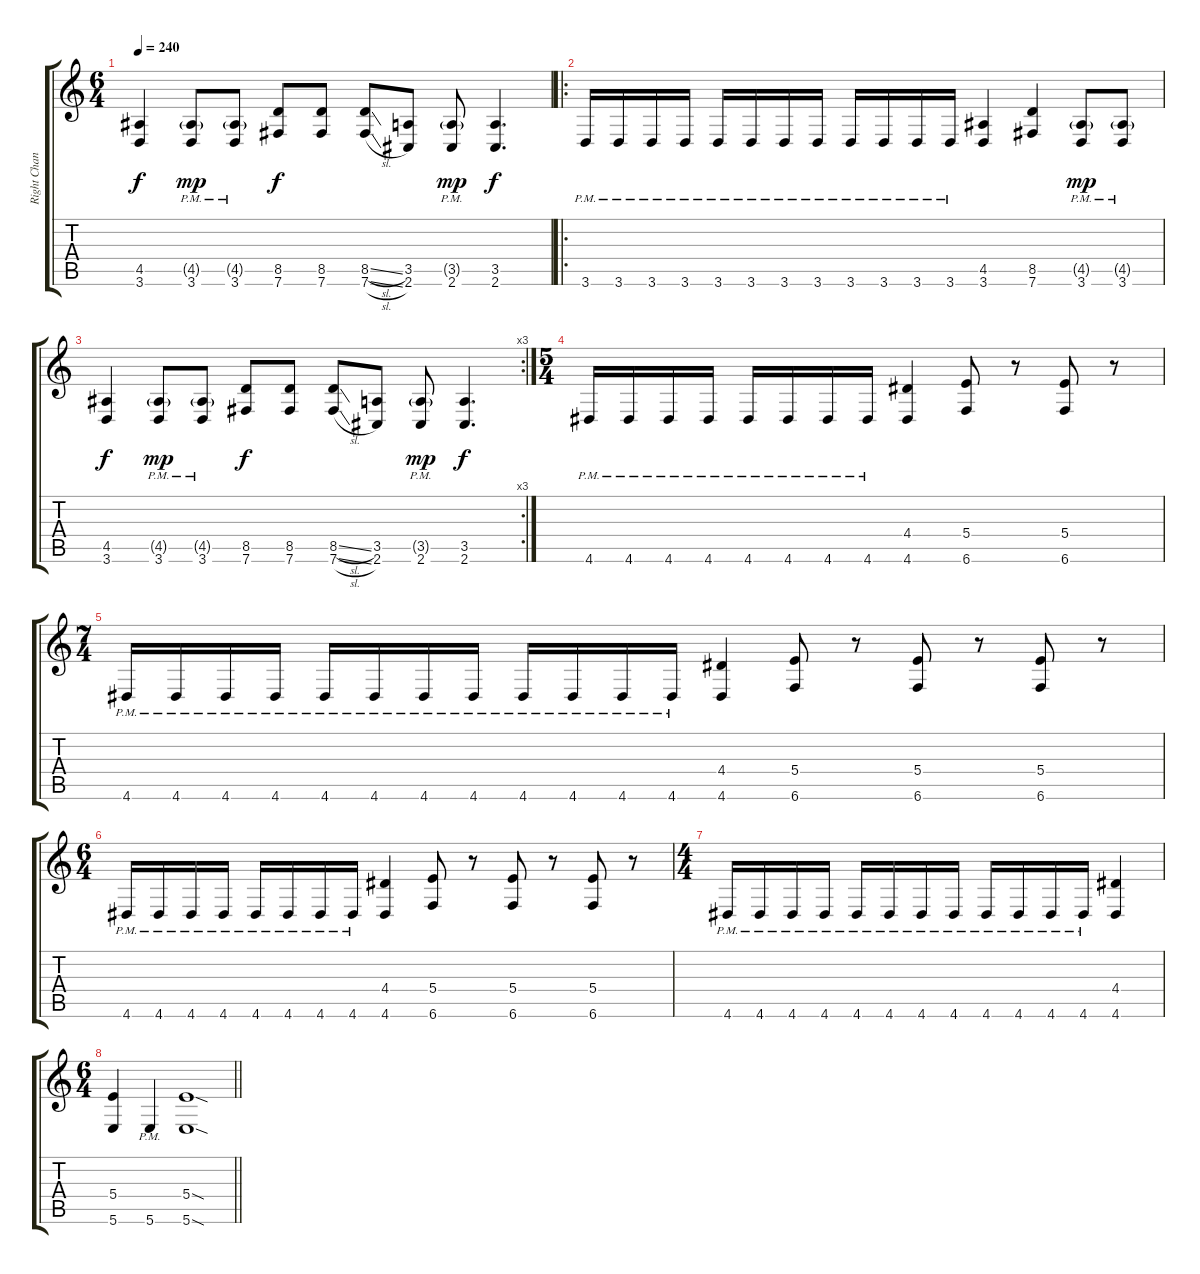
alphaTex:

\track ("Right Channel" "Right Chan") {instrument distortionguitar}
\staff {score tabs}
\tuning (Db4 Ab3 E3 B2 Gb2 B1) {hide}
\ts (6 4)
\tempo 240
\clef g2
\ks c
(4.5 3.6).4{dy f} (4.5{g} 3.6{pm}).8{dy mp} (4.5{g} 3.6{pm}).8 (8.5 7.6).8{dy f} (8.5 7.6).8 (8.5{sl} 7.6{sl}).8 (3.5 2.6).8 (3.5{g} 2.6{pm}).8{dy mp} (3.5 2.6).4{d dy f} |
\ro
3.6{pm}.16 3.6{pm}.16 3.6{pm}.16 3.6{pm}.16 3.6{pm}.16 3.6{pm}.16 3.6{pm}.16 3.6{pm}.16 3.6{pm}.16 3.6{pm}.16 3.6{pm}.16 3.6{pm}.16 (4.5 3.6).4 (8.5 7.6).4 (4.5{g} 3.6{pm}).8{dy mp} (4.5{g} 3.6{pm}).8 |
\rc 3
(4.5 3.6).4{dy f} (4.5{g} 3.6{pm}).8{dy mp} (4.5{g} 3.6{pm}).8 (8.5 7.6).8{dy f} (8.5 7.6).8 (8.5{sl} 7.6{sl}).8 (3.5 2.6).8 (3.5{g} 2.6{pm}).8{dy mp} (3.5 2.6).4{d dy f} |
\ts (5 4)
4.6{pm}.16 4.6{pm}.16 4.6{pm}.16 4.6{pm}.16 4.6{pm}.16 4.6{pm}.16 4.6{pm}.16 4.6{pm}.16 (4.4 4.6).4 (5.4 6.6).8 r.8 (5.4 6.6).8 r.8 |
\ts (7 4)
4.6{pm}.16 4.6{pm}.16 4.6{pm}.16 4.6{pm}.16 4.6{pm}.16 4.6{pm}.16 4.6{pm}.16 4.6{pm}.16 4.6{pm}.16 4.6{pm}.16 4.6{pm}.16 4.6{pm}.16 (4.4 4.6).4 (5.4 6.6).8 r.8 (5.4 6.6).8 r.8 (5.4 6.6).8 r.8 |
\ts (6 4)
4.6{pm}.16 4.6{pm}.16 4.6{pm}.16 4.6{pm}.16 4.6{pm}.16 4.6{pm}.16 4.6{pm}.16 4.6{pm}.16 (4.4 4.6).4 (5.4 6.6).8 r.8 (5.4 6.6).8 r.8 (5.4 6.6).8 r.8 |
\ts (4 4)
4.6{pm}.16 4.6{pm}.16 4.6{pm}.16 4.6{pm}.16 4.6{pm}.16 4.6{pm}.16 4.6{pm}.16 4.6{pm}.16 4.6{pm}.16 4.6{pm}.16 4.6{pm}.16 4.6{pm}.16 (4.4 4.6).4 |
\ts (6 4)
\barLineRight lightlight
(5.4 5.6).4 5.6{pm}.4 (5.4{sod} 5.6{sod}).1
